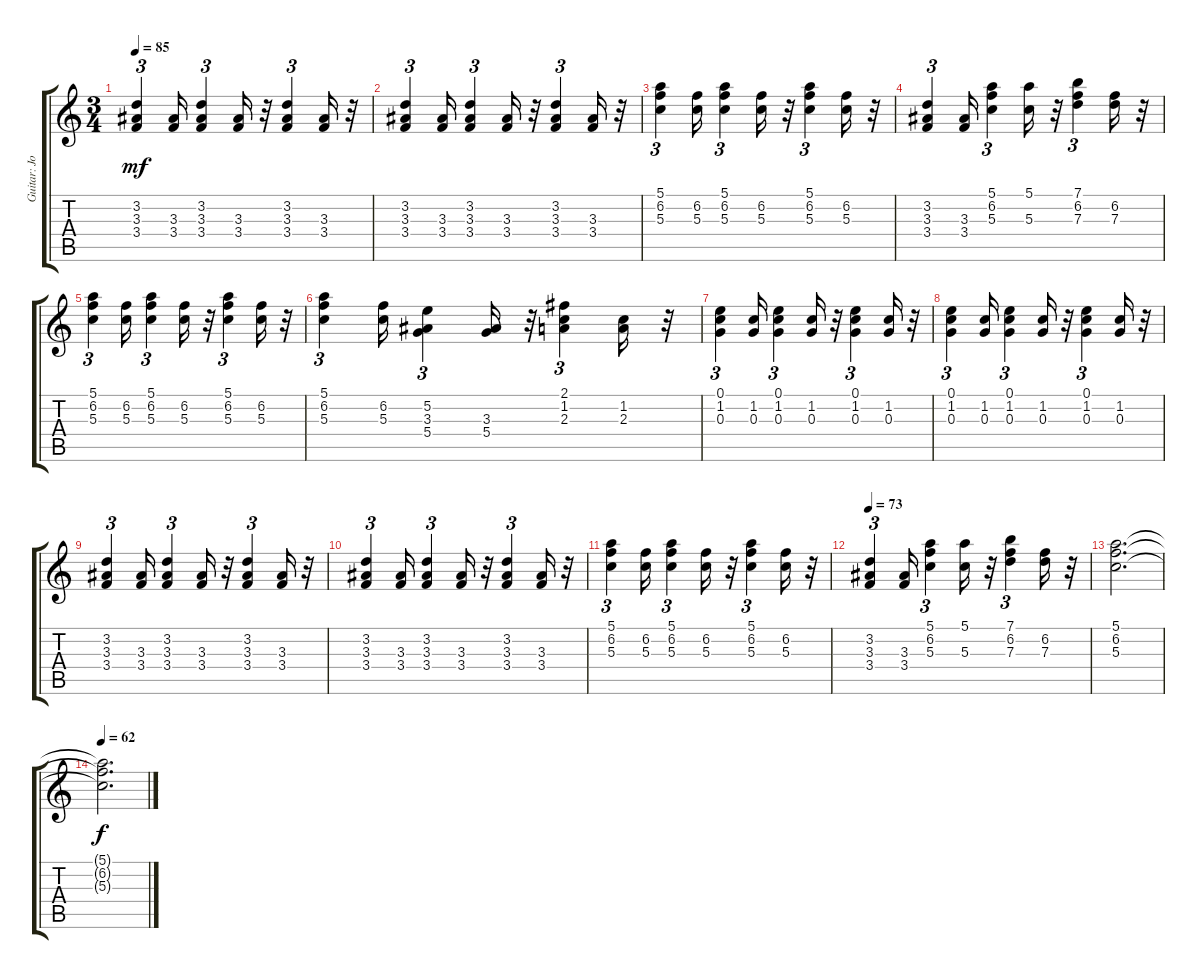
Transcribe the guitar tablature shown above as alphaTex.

\track ("Guitar: John Hughey" "Guitar: Jo") {instrument acousticguitarsteel}
\staff {score tabs}
\tuning (E4 B3 G3 D3 A2 E2) {hide}
\ts (3 4)
\tempo 85
\clef g2
\ks c
(3.2 3.3 3.4).4{tu (3 2) dy mf} (3.3 3.4).16 (3.2 3.3 3.4).4{tu (3 2)} (3.3 3.4).16 r.32 (3.2 3.3 3.4).4{tu (3 2)} (3.3 3.4).16 r.32 |
(3.2 3.3 3.4).4{tu (3 2)} (3.3 3.4).16 (3.2 3.3 3.4).4{tu (3 2)} (3.3 3.4).16 r.32 (3.2 3.3 3.4).4{tu (3 2)} (3.3 3.4).16 r.32 |
(5.1 6.2 5.3).4{tu (3 2)} (6.2 5.3).16 (5.1 6.2 5.3).4{tu (3 2)} (6.2 5.3).16 r.32 (5.1 6.2 5.3).4{tu (3 2)} (6.2 5.3).16 r.32 |
(3.2 3.3 3.4).4{tu (3 2)} (3.3 3.4).16 (5.1 6.2 5.3).4{tu (3 2)} (5.1 5.3).16 r.32 (7.1 6.2 7.3).4{tu (3 2)} (6.2 7.3).16 r.32 |
(5.1 6.2 5.3).4{tu (3 2)} (6.2 5.3).16 (5.1 6.2 5.3).4{tu (3 2)} (6.2 5.3).16 r.32 (5.1 6.2 5.3).4{tu (3 2)} (6.2 5.3).16 r.32 |
(5.1 6.2 5.3).4{tu (3 2)} (6.2 5.3).16 (5.2 3.3 5.4).4{tu (3 2)} (3.3 5.4).16 r.32 (2.1 1.2 2.3).4{tu (3 2)} (1.2 2.3).16 r.32 |
(0.1 1.2 0.3).4{tu (3 2)} (1.2 0.3).16 (0.1 1.2 0.3).4{tu (3 2)} (1.2 0.3).16 r.32 (0.1 1.2 0.3).4{tu (3 2)} (1.2 0.3).16 r.32 |
(0.1 1.2 0.3).4{tu (3 2)} (1.2 0.3).16 (0.1 1.2 0.3).4{tu (3 2)} (1.2 0.3).16 r.32 (0.1 1.2 0.3).4{tu (3 2)} (1.2 0.3).16 r.32 |
(3.2 3.3 3.4).4{tu (3 2)} (3.3 3.4).16 (3.2 3.3 3.4).4{tu (3 2)} (3.3 3.4).16 r.32 (3.2 3.3 3.4).4{tu (3 2)} (3.3 3.4).16 r.32 |
(3.2 3.3 3.4).4{tu (3 2)} (3.3 3.4).16 (3.2 3.3 3.4).4{tu (3 2)} (3.3 3.4).16 r.32 (3.2 3.3 3.4).4{tu (3 2)} (3.3 3.4).16 r.32 |
(5.1 6.2 5.3).4{tu (3 2)} (6.2 5.3).16 (5.1 6.2 5.3).4{tu (3 2)} (6.2 5.3).16 r.32 (5.1 6.2 5.3).4{tu (3 2)} (6.2 5.3).16 r.32 |
\tempo 73
(3.2 3.3 3.4).4{tu (3 2)} (3.3 3.4).16 (5.1 6.2 5.3).4{tu (3 2)} (5.1 5.3).16 r.32 (7.1 6.2 7.3).4{tu (3 2)} (6.2 7.3).16 r.32 |
(5.1 6.2 5.3).2{d} |
\tempo 62
(5.1{t} 6.2{t} 5.3{t}).2{d dy f}
